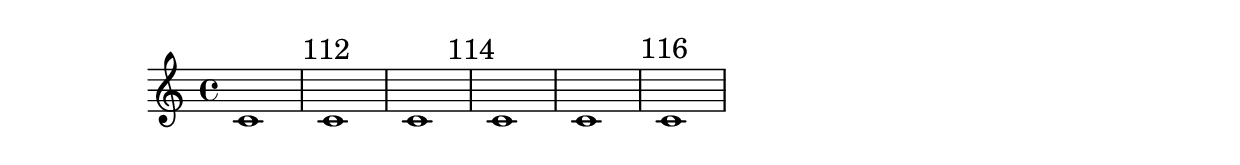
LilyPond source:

%% Do not edit this file; it is auto-generated from LSR http://lsr.dsi.unimi.it
%% This file is in the public domain.
\version "2.13.1"

\header {
  lsrtags = "rhythms"

%% Translation of GIT committish: 5a33019d8b4a837f564eadd4979501ff07e9dfd5
  texidoces = "

Los números de compás se alinean de forma predeterminada por la
derecha con su objeto padre. Éste es por lo general el borde
izquierdo de una línea o, si los números se imprimen dentro de la
línea, el lado izquierdo de una línea divisoria.  Los números
también se pueden situar directamente sobre la barra de compás o
alineados por la izquierda con ella.

"

  doctitlees = "Alineación de los números de compás"

%% Translation of GIT committish: 13ac9d1dfbcc297166948ee396e9ade078d2446e
  texidocde = "
Taktnummern sind standardmäßig links an ihrem Ursprungsobjet
ausgerichtet.  Das ist normalerweise die linke Ecke einer Linie oder,
wenn die Nummern innerhalb einer Zeile gesetzt werden, auf der
linken Seite eines Taktstrichs.  Die Nummern können auch
direkt über dem Taktstrich positioniert werden oder rechts vom
Taktstrich gesetzt werden.

"
  doctitlede = "Taktnummern ausrichten"

  texidoc = "
Bar numbers by default are right-aligned to their parent object. This
is usually the left edge of a line or, if numbers are printed within a
line, the left hand side of a bar line.  The numbers may also be
positioned directly over the bar line or left-aligned to the bar line.

"
  doctitle = "Aligning bar numbers"
} % begin verbatim

\relative c' {
  \set Score.currentBarNumber = #111
  \override Score.BarNumber #'break-visibility = #'#(#t #t #t)
  % Increase the size of the bar number by 2
  \override Score.BarNumber #'font-size = #2
  % Print a bar number every second measure
  \set Score.barNumberVisibility = #(every-nth-bar-number-visible 2)
  c1 | c1
  % Center-align bar numbers
  \override Score.BarNumber #'self-alignment-X = #CENTER
  c1 | c1
  % Left-align bar numbers
  \override Score.BarNumber #'self-alignment-X = #LEFT
  c1 | c1
}
